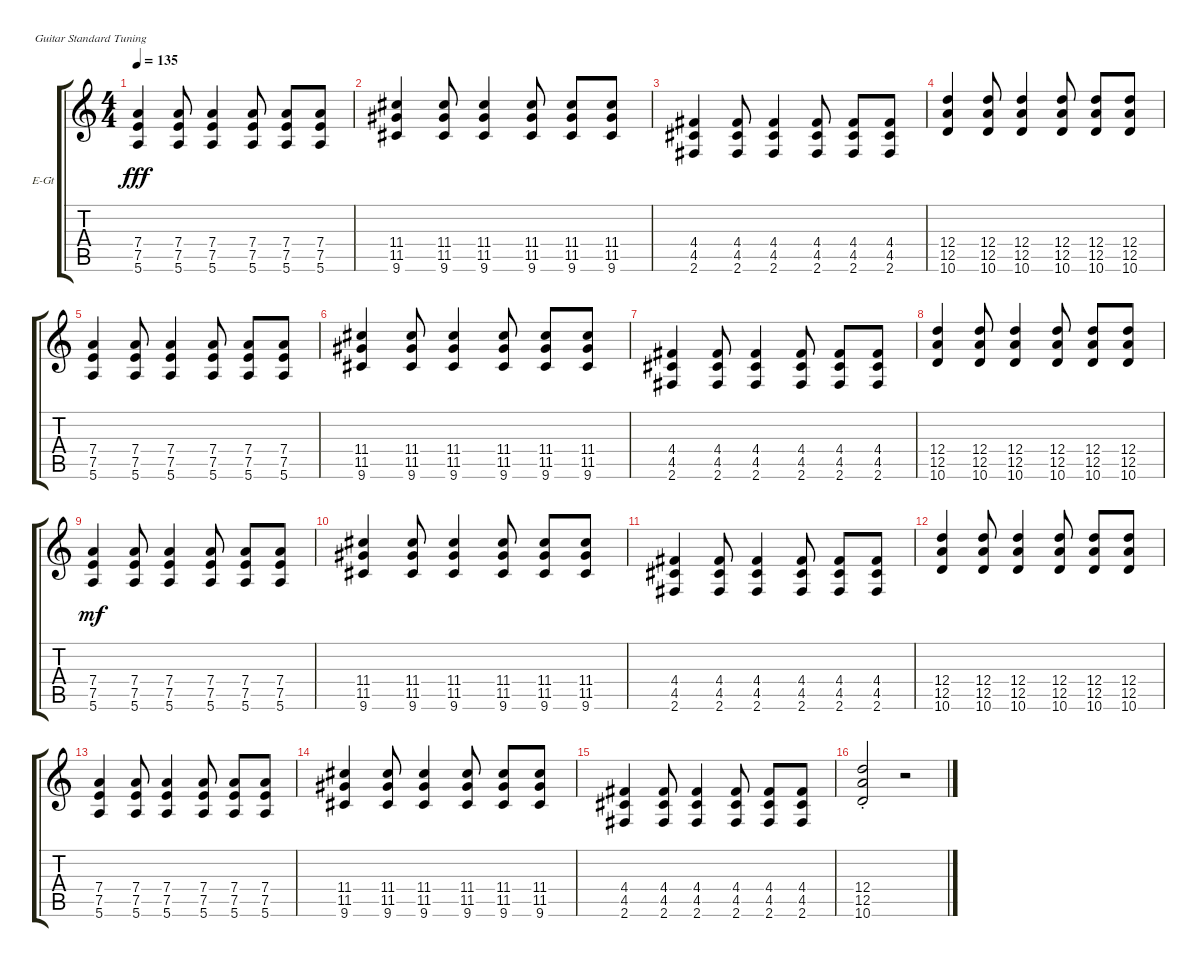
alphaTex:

\defaultSystemsLayout 4
\bracketExtendMode groupsimilarinstruments
\firstSystemTrackNameOrientation horizontal
\otherSystemsTrackNameOrientation horizontal
\track ("Electric Guitar" "E-Gt") {instrument distortionguitar}
\staff {score tabs}
\tuning (E4 B3 G3 D3 A2 E2)
\ts (4 4)
\tempo 135
\clef g2
\ks c
(5.6 7.5 7.4).4{dy fff} (5.6 7.5 7.4).8 (5.6 7.5 7.4).4 (5.6 7.5 7.4).8 (5.6 7.5 7.4).8 (5.6 7.5 7.4).8 |
(9.6 11.5 11.4).4 (9.6 11.5 11.4).8 (9.6 11.5 11.4).4 (9.6 11.5 11.4).8 (9.6 11.5 11.4).8 (9.6 11.5 11.4).8 |
(4.4 2.6 4.5).4 (2.6 4.5 4.4).8 (2.6 4.5 4.4).4 (2.6 4.5 4.4).8 (2.6 4.5 4.4).8 (2.6 4.5 4.4).8 |
(10.6 12.5 12.4).4 (10.6 12.5 12.4).8 (10.6 12.5 12.4).4 (10.6 12.5 12.4).8 (10.6 12.5 12.4).8 (10.6 12.5 12.4).8 |
(5.6 7.5 7.4).4 (5.6 7.5 7.4).8 (5.6 7.5 7.4).4 (5.6 7.5 7.4).8 (5.6 7.5 7.4).8 (5.6 7.5 7.4).8 |
(9.6 11.5 11.4).4 (9.6 11.5 11.4).8 (9.6 11.5 11.4).4 (9.6 11.5 11.4).8 (9.6 11.5 11.4).8 (9.6 11.5 11.4).8 |
(4.4 2.6 4.5).4 (2.6 4.5 4.4).8 (2.6 4.5 4.4).4 (2.6 4.5 4.4).8 (2.6 4.5 4.4).8 (2.6 4.5 4.4).8 |
(10.6 12.5 12.4).4 (10.6 12.5 12.4).8 (10.6 12.5 12.4).4 (10.6 12.5 12.4).8 (10.6 12.5 12.4).8 (10.6 12.5 12.4).8 |
(5.6 7.5 7.4).4{dy mf} (5.6 7.5 7.4).8 (5.6 7.5 7.4).4 (5.6 7.5 7.4).8 (5.6 7.5 7.4).8 (5.6 7.5 7.4).8 |
(9.6 11.5 11.4).4 (9.6 11.5 11.4).8 (9.6 11.5 11.4).4 (9.6 11.5 11.4).8 (9.6 11.5 11.4).8 (9.6 11.5 11.4).8 |
(4.4 2.6 4.5).4 (2.6 4.5 4.4).8 (2.6 4.5 4.4).4 (2.6 4.5 4.4).8 (2.6 4.5 4.4).8 (2.6 4.5 4.4).8 |
(10.6 12.5 12.4).4 (10.6 12.5 12.4).8 (10.6 12.5 12.4).4 (10.6 12.5 12.4).8 (10.6 12.5 12.4).8 (10.6 12.5 12.4).8 |
(5.6 7.5 7.4).4 (5.6 7.5 7.4).8 (5.6 7.5 7.4).4 (5.6 7.5 7.4).8 (5.6 7.5 7.4).8 (5.6 7.5 7.4).8 |
(9.6 11.5 11.4).4 (9.6 11.5 11.4).8 (9.6 11.5 11.4).4 (9.6 11.5 11.4).8 (9.6 11.5 11.4).8 (9.6 11.5 11.4).8 |
(4.4 2.6 4.5).4 (2.6 4.5 4.4).8 (2.6 4.5 4.4).4 (2.6 4.5 4.4).8 (2.6 4.5 4.4).8 (2.6 4.5 4.4).8 |
(10.6{st} 12.5{st} 12.4{st}).2 r.2
